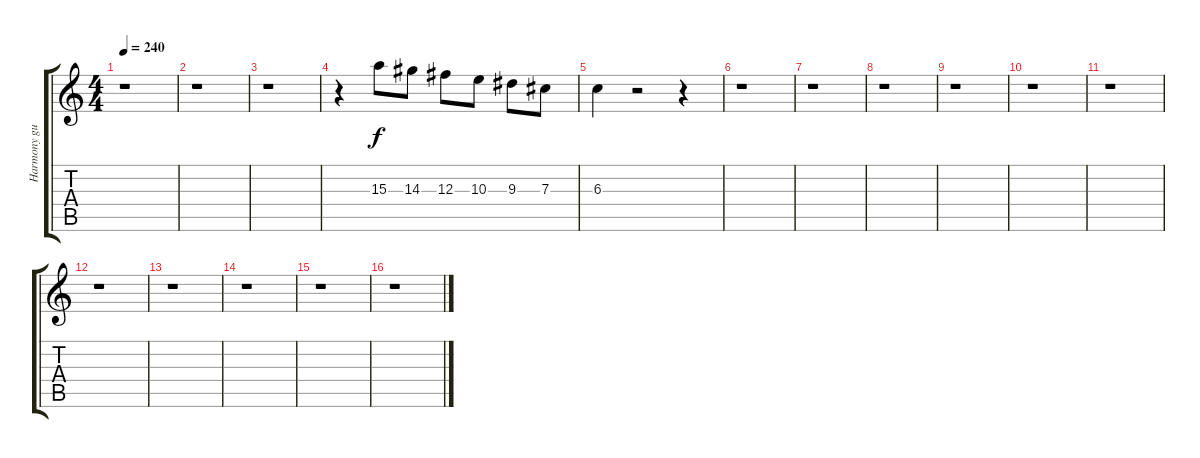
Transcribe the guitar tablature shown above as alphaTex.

\track ("Harmony guitar" "Harmony gu") {instrument distortionguitar}
\staff {score tabs}
\tuning (Eb4 Bb3 Gb3 Db3 Ab2 Eb2) {hide}
\ts (4 4)
\tempo 240
\clef g2
\ks c
r.1{dy f} |
r.1 |
r.1 |
r.4 15.3.8 14.3.8 12.3.8 10.3.8 9.3.8 7.3.8 |
6.3.4 r.2 r.4 |
r.1 |
r.1 |
r.1 |
r.1 |
r.1 |
r.1 |
r.1 |
r.1 |
r.1 |
r.1 |
r.1
